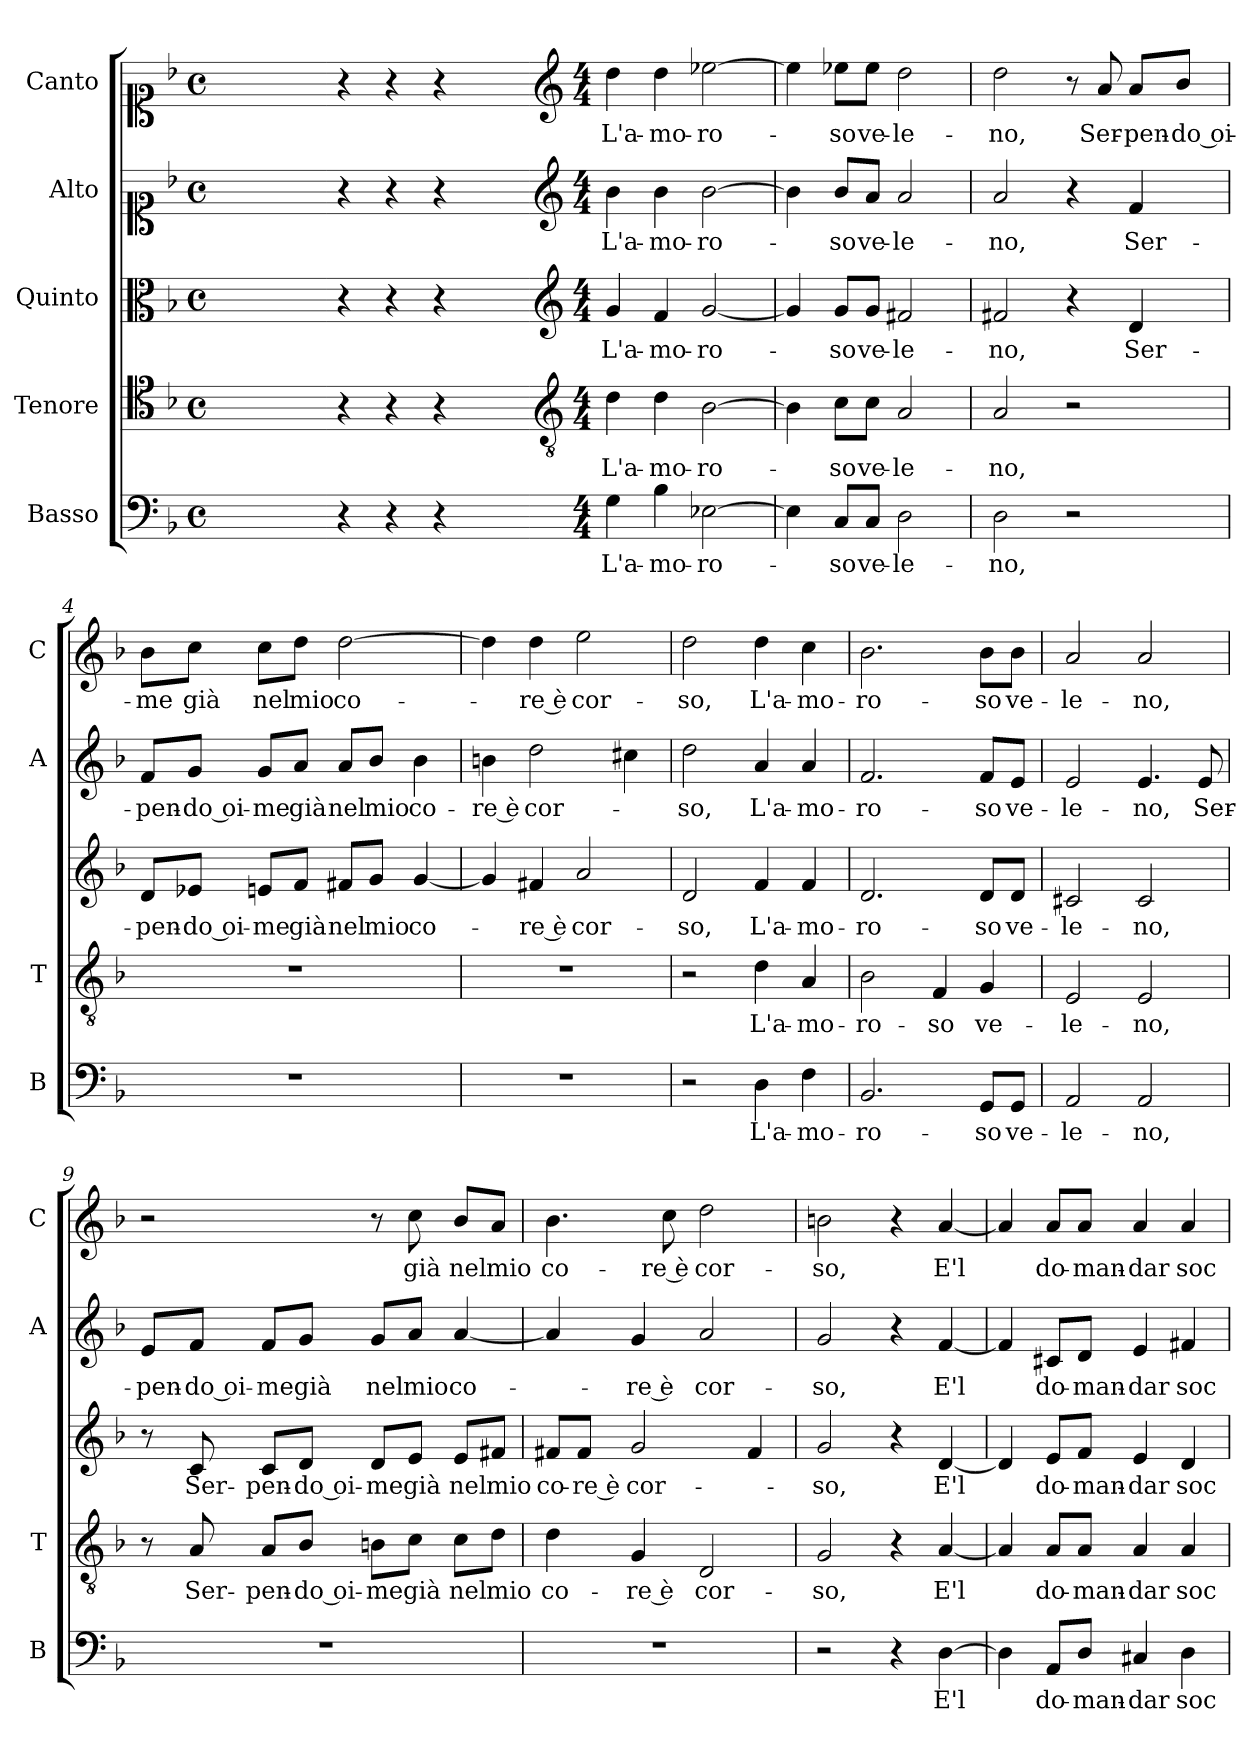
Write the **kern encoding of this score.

**kern	**text	**kern	**text	**kern	**text	**kern	**text	**kern	**text
*part5	*part5	*part4	*part4	*part3	*part3	*part2	*part2	*part1	*part1
*staff5	*staff5	*staff4	*staff4	*staff3	*staff3	*staff2	*staff2	*staff1	*staff1
*I"Basso	*	*I"Tenore	*	*I"Quinto	*	*I"Alto	*	*I"Canto	*
*I'B	*	*I'T	*	*	*	*I'A	*	*I'C	*
*clefF4	*	*clefC4	*	*clefC3	*	*clefC1	*	*clefC1	*
*k[b-]	*	*k[b-]	*	*k[b-]	*	*k[b-]	*	*k[b-]	*
*F:	*	*F:	*	*F:	*	*F:	*	*F:	*
*M4/4	*	*M4/4	*	*M4/4	*	*M4/4	*	*M4/4	*
*met(c)	*	*met(c)	*	*met(c)	*	*met(c)	*	*met(c)	*
=	=	=	=	=	=	=	=	=	=
1ryy	.	1ryy	.	1ryy	.	1ryy	.	1ryy	.
=1X-	=1X-	=1X-	=1X-	=1X-	=1X-	=1X-	=1X-	=1X-	=1X-
4r	.	4r	.	4r	.	4r	.	4r	.
4r	.	4r	.	4r	.	4r	.	4r	.
4r	.	4r	.	4r	.	4r	.	4r	.
4ryy	.	4ryy	.	4ryy	.	4ryy	.	4ryy	.
=1-	=1-	=1-	=1-	=1-	=1-	=1-	=1-	=1-	=1-
*	*	*clefGv2	*	*clefG2	*	*clefG2	*	*clefG2	*
*M4/4	*	*M4/4	*	*M4/4	*	*M4/4	*	*M4/4	*
!	!LO:LY:b	!	!LO:LY:b	!	!LO:LY:b	!	!LO:LY:b	!	!LO:LY:b
4G\	L'a-	4d\	L'a-	4g/	L'a-	4b-\	L'a-	4dd\	L'a-
!	!LO:LY:b	!	!LO:LY:b	!	!LO:LY:b	!	!LO:LY:b	!	!LO:LY:b
4B-\	-mo-	4d\	-mo-	4f/	-mo-	4b-\	-mo-	4dd\	-mo-
!	!LO:LY:b	!	!LO:LY:b	!	!LO:LY:b	!	!LO:LY:b	!	!LO:LY:b
[2E-X\	-ro-	[2B-\	-ro-	[2g/	-ro-	[2b-\	-ro-	[2ee-X\	-ro-
=2	=2	=2	=2	=2	=2	=2	=2	=2	=2
4E-\]	.	4B-\]	.	4g/]	.	4b-\]	.	4ee-\]	.
!	!LO:LY:b	!	!LO:LY:b	!	!LO:LY:b	!	!LO:LY:b	!	!LO:LY:b
8C/L	-so	8c\L	-so	8g/L	-so	8b-/L	-so	8ee-X\L	-so
!	!LO:LY:b	!	!LO:LY:b	!	!LO:LY:b	!	!LO:LY:b	!	!LO:LY:b
8C/J	ve-	8c\J	ve-	8g/J	ve-	8a/J	ve-	8ee-\J	ve-
!	!LO:LY:b	!	!LO:LY:b	!	!LO:LY:b	!	!LO:LY:b	!	!LO:LY:b
2D\	-le-	2A/	-le-	2f#X/	-le-	2a/	-le-	2dd\	-le-
=3	=3	=3	=3	=3	=3	=3	=3	=3	=3
!	!LO:LY:b	!	!LO:LY:b	!	!LO:LY:b	!	!LO:LY:b	!	!LO:LY:b
2D\	-no,	2A/	-no,	2f#X/	-no,	2a/	-no,	2dd\	-no,
2r	.	2r	.	4r	.	4r	.	8r	.
!	!	!	!	!	!	!	!	!	!LO:LY:b
.	.	.	.	.	.	.	.	8a/	Ser-
!	!	!	!	!	!LO:LY:b	!	!LO:LY:b	!	!LO:LY:b
.	.	.	.	4d/	Ser-	4f/	Ser-	8a/L	-pen-
!	!	!	!	!	!	!	!	!	!LO:LY:b
.	.	.	.	.	.	.	.	8b-/J	-do oi-
=4	=4	=4	=4	=4	=4	=4	=4	=4	=4
!	!	!	!	!	!LO:LY:b	!	!LO:LY:b	!	!LO:LY:b
1r	.	1r	.	8d/L	-pen-	8f/L	-pen-	8b-\L	-me
!	!	!	!	!	!LO:LY:b	!	!LO:LY:b	!	!LO:LY:b
.	.	.	.	8e-X/J	-do oi-	8g/J	-do oi-	8cc\J	già
!	!	!	!	!	!LO:LY:b	!	!LO:LY:b	!	!LO:LY:b
.	.	.	.	8en/L	-me	8g/L	-me	8cc\L	nel
!	!	!	!	!	!LO:LY:b	!	!LO:LY:b	!	!LO:LY:b
.	.	.	.	8f/J	già	8a/J	già	8dd\J	mio
!	!	!	!	!	!LO:LY:b	!	!LO:LY:b	!	!LO:LY:b
.	.	.	.	8f#X/L	nel	8a/L	nel	[2dd\	co-
!	!	!	!	!	!LO:LY:b	!	!LO:LY:b	!	!
.	.	.	.	8g/J	mio	8b-/J	mio	.	.
!	!	!	!	!	!LO:LY:b	!	!LO:LY:b	!	!
.	.	.	.	[4g/	co-	4b-\	co-	.	.
=5	=5	=5	=5	=5	=5	=5	=5	=5	=5
!	!	!	!	!	!	!	!LO:LY:b	!	!
1r	.	1r	.	4g/]	.	4bn\	-re è	4dd\]	.
!	!	!	!	!	!LO:LY:b	!	!LO:LY:b	!	!LO:LY:b
.	.	.	.	4f#X/	-re è	2dd\	cor-	4dd\	-re è
!	!	!	!	!	!LO:LY:b	!	!	!	!LO:LY:b
.	.	.	.	2a/	cor-	.	.	2ee\	cor-
.	.	.	.	.	.	4cc#X\	.	.	.
!!LO:LB:g=z
=6	=6	=6	=6	=6	=6	=6	=6	=6	=6
!	!	!	!	!	!LO:LY:b	!	!LO:LY:b	!	!LO:LY:b
2r	.	2r	.	2d/	-so,	2dd\	-so,	2dd\	-so,
!	!LO:LY:b	!	!LO:LY:b	!	!LO:LY:b	!	!LO:LY:b	!	!LO:LY:b
4D\	L'a-	4d\	L'a-	4f/	L'a-	4a/	L'a-	4dd\	L'a-
!	!LO:LY:b	!	!LO:LY:b	!	!LO:LY:b	!	!LO:LY:b	!	!LO:LY:b
4F\	-mo-	4A/	-mo-	4f/	-mo-	4a/	-mo-	4cc\	-mo-
=7	=7	=7	=7	=7	=7	=7	=7	=7	=7
!	!LO:LY:b	!	!LO:LY:b	!	!LO:LY:b	!	!LO:LY:b	!	!LO:LY:b
2.BB-/	-ro-	2B-\	-ro-	2.d/	-ro-	2.f/	-ro-	2.b-\	-ro-
!	!	!	!LO:LY:b	!	!	!	!	!	!
.	.	4F/	-so	.	.	.	.	.	.
!	!LO:LY:b	!	!LO:LY:b	!	!LO:LY:b	!	!LO:LY:b	!	!LO:LY:b
8GG/L	-so	4G/	ve-	8d/L	-so	8f/L	-so	8b-\L	-so
!	!LO:LY:b	!	!	!	!LO:LY:b	!	!LO:LY:b	!	!LO:LY:b
8GG/J	ve-	.	.	8d/J	ve-	8e/J	ve-	8b-\J	ve-
=8	=8	=8	=8	=8	=8	=8	=8	=8	=8
!	!LO:LY:b	!	!LO:LY:b	!	!LO:LY:b	!	!LO:LY:b	!	!LO:LY:b
2AA/	-le-	2E/	-le-	2c#X/	-le-	2e/	-le-	2a/	-le-
!	!LO:LY:b	!	!LO:LY:b	!	!LO:LY:b	!	!LO:LY:b	!	!LO:LY:b
2AA/	-no,	2E/	-no,	2c#/	-no,	4.e/	-no,	2a/	-no,
!	!	!	!	!	!	!	!LO:LY:b	!	!
.	.	.	.	.	.	8e/	Ser-	.	.
=9	=9	=9	=9	=9	=9	=9	=9	=9	=9
!	!	!	!	!	!	!	!LO:LY:b	!	!
1r	.	8r	.	8r	.	8e/L	-pen-	2r	.
!	!	!	!LO:LY:b	!	!LO:LY:b	!	!LO:LY:b	!	!
.	.	8A/	Ser-	8c/	Ser-	8f/J	-do oi-	.	.
!	!	!	!LO:LY:b	!	!LO:LY:b	!	!LO:LY:b	!	!
.	.	8A/L	-pen-	8c/L	-pen-	8f/L	-me	.	.
!	!	!	!LO:LY:b	!	!LO:LY:b	!	!LO:LY:b	!	!
.	.	8B-/J	-do oi-	8d/J	-do oi-	8g/J	già	.	.
!	!	!	!LO:LY:b	!	!LO:LY:b	!	!LO:LY:b	!	!
.	.	8Bn\L	-me	8d/L	-me	8g/L	nel	8r	.
!	!	!	!LO:LY:b	!	!LO:LY:b	!	!LO:LY:b	!	!LO:LY:b
.	.	8c\J	già	8e/J	già	8a/J	mio	8cc\	già
!	!	!	!LO:LY:b	!	!LO:LY:b	!	!LO:LY:b	!	!LO:LY:b
.	.	8c\L	nel	8e/L	nel	[4a/	co-	8b-/L	nel
!	!	!	!LO:LY:b	!	!LO:LY:b	!	!	!	!LO:LY:b
.	.	8d\J	mio	8f#X/J	mio	.	.	8a/J	mio
=10	=10	=10	=10	=10	=10	=10	=10	=10	=10
!	!	!	!LO:LY:b	!	!LO:LY:b	!	!	!	!LO:LY:b
1r	.	4d\	co-	8f#X/L	co-	4a/]	.	4.b-\	co-
!	!	!	!	!	!LO:LY:b	!	!	!	!
.	.	.	.	8f#/J	-re è	.	.	.	.
!	!	!	!LO:LY:b	!	!LO:LY:b	!	!LO:LY:b	!	!
.	.	4G/	-re è	2g/	cor-	4g/	-re è	.	.
!	!	!	!	!	!	!	!	!	!LO:LY:b
.	.	.	.	.	.	.	.	8cc\	-re è
!	!	!	!LO:LY:b	!	!	!	!LO:LY:b	!	!LO:LY:b
.	.	2D/	cor-	.	.	2a/	cor-	2dd\	cor-
.	.	.	.	4f#/	.	.	.	.	.
=11	=11	=11	=11	=11	=11	=11	=11	=11	=11
!	!	!	!LO:LY:b	!	!LO:LY:b	!	!LO:LY:b	!	!LO:LY:b
2r	.	2G/	-so,	2g/	-so,	2g/	-so,	2bn\	-so,
4r	.	4r	.	4r	.	4r	.	4r	.
!	!LO:LY:b	!	!LO:LY:b	!	!LO:LY:b	!	!LO:LY:b	!	!LO:LY:b
[4D\	E'l	[4A/	E'l	[4d/	E'l	[4f/	E'l	[4a/	E'l
!!LO:PB:g=z
=12	=12	=12	=12	=12	=12	=12	=12	=12	=12
4D\]	.	4A/]	.	4d/]	.	4f/]	.	4a/]	.
!	!LO:LY:b	!	!LO:LY:b	!	!LO:LY:b	!	!LO:LY:b	!	!LO:LY:b
8AA/L	do-	8A/L	do-	8e/L	do-	8c#X/L	do-	8a/L	do-
!	!LO:LY:b	!	!LO:LY:b	!	!LO:LY:b	!	!LO:LY:b	!	!LO:LY:b
8D/J	-man-	8A/J	-man-	8f/J	-man-	8d/J	-man-	8a/J	-man-
!	!LO:LY:b	!	!LO:LY:b	!	!LO:LY:b	!	!LO:LY:b	!	!LO:LY:b
4C#X/	-dar	4A/	-dar	4e/	-dar	4e/	-dar	4a/	-dar
!	!LO:LY:b	!	!LO:LY:b	!	!LO:LY:b	!	!LO:LY:b	!	!LO:LY:b
4D\	soc-	4A/	soc-	4d/	soc-	4f#X/	soc-	4a/	soc-
=	=	=	=	=	=	=	=	=	=
*-	*-	*-	*-	*-	*-	*-	*-	*-	*-
